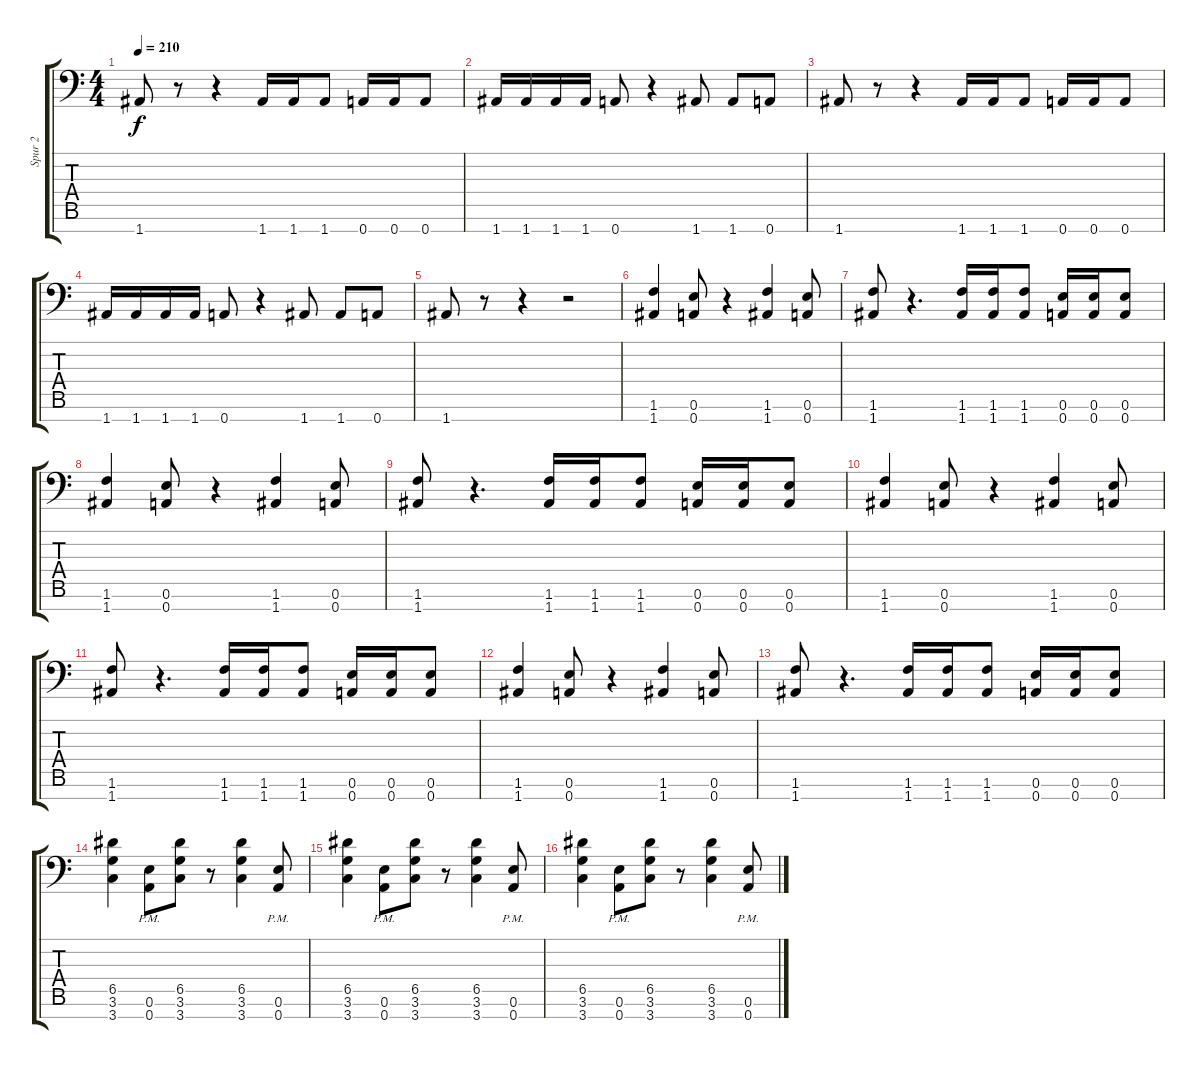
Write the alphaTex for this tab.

\track ("Spur 2" "Spur 2") {instrument distortionguitar}
\staff {score tabs}
\tuning (E4 B3 G3 D3 A2 E2 A1) {hide}
\ts (4 4)
\tempo 210
\clef f4
\ks c
1.7.8{dy f} r.8 r.4 1.7.16 1.7.16 1.7.8 0.7.16 0.7.16 0.7.8 |
1.7.16 1.7.16 1.7.16 1.7.16 0.7.8 r.4 1.7.8 1.7.8 0.7.8 |
1.7.8 r.8 r.4 1.7.16 1.7.16 1.7.8 0.7.16 0.7.16 0.7.8 |
1.7.16 1.7.16 1.7.16 1.7.16 0.7.8 r.4 1.7.8 1.7.8 0.7.8 |
1.7.8 r.8 r.4 r.2 |
(1.6 1.7).4 (0.6 0.7).8 r.4 (1.6 1.7).4 (0.6 0.7).8 |
(1.6 1.7).8 r.4{d} (1.6 1.7).16 (1.6 1.7).16 (1.6 1.7).8 (0.6 0.7).16 (0.6 0.7).16 (0.6 0.7).8 |
(1.6 1.7).4 (0.6 0.7).8 r.4 (1.6 1.7).4 (0.6 0.7).8 |
(1.6 1.7).8 r.4{d} (1.6 1.7).16 (1.6 1.7).16 (1.6 1.7).8 (0.6 0.7).16 (0.6 0.7).16 (0.6 0.7).8 |
(1.6 1.7).4 (0.6 0.7).8 r.4 (1.6 1.7).4 (0.6 0.7).8 |
(1.6 1.7).8 r.4{d} (1.6 1.7).16 (1.6 1.7).16 (1.6 1.7).8 (0.6 0.7).16 (0.6 0.7).16 (0.6 0.7).8 |
(1.6 1.7).4 (0.6 0.7).8 r.4 (1.6 1.7).4 (0.6 0.7).8 |
(1.6 1.7).8 r.4{d} (1.6 1.7).16 (1.6 1.7).16 (1.6 1.7).8 (0.6 0.7).16 (0.6 0.7).16 (0.6 0.7).8 |
(6.5 3.6 3.7).4 (0.6{pm} 0.7{pm}).8 (6.5 3.6 3.7).8 r.8 (6.5 3.6 3.7).4 (0.6{pm} 0.7{pm}).8 |
(6.5 3.6 3.7).4 (0.6{pm} 0.7{pm}).8 (6.5 3.6 3.7).8 r.8 (6.5 3.6 3.7).4 (0.6{pm} 0.7{pm}).8 |
(6.5 3.6 3.7).4 (0.6{pm} 0.7{pm}).8 (6.5 3.6 3.7).8 r.8 (6.5 3.6 3.7).4 (0.6{pm} 0.7{pm}).8
